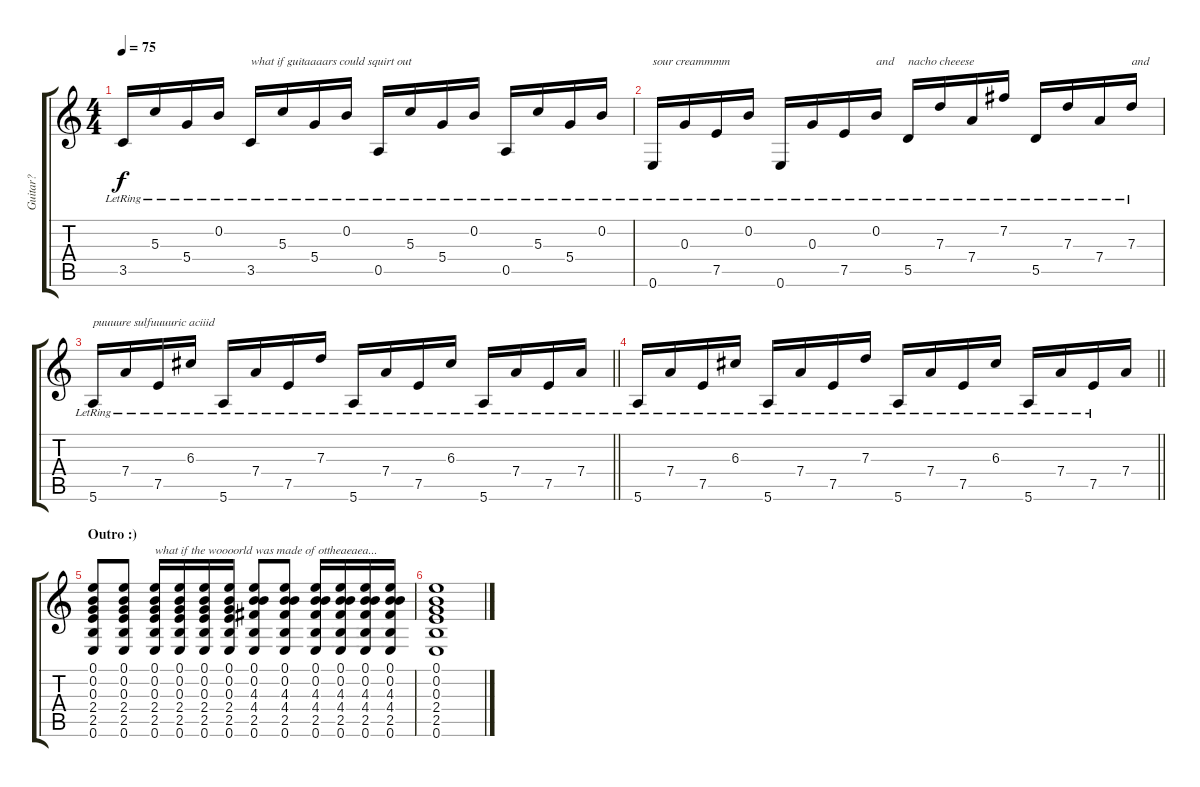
\track ("Guitar?" "Guitar?") {instrument acousticguitarsteel}
\staff {score tabs}
\tuning (E4 B3 G3 D3 A2 E2) {hide}
\ts (4 4)
\tempo 75
\clef g2
\ks c
3.5{lr}.16{dy f} 5.3{lr}.16 5.4{lr}.16 0.2{lr}.16 3.5{lr}.16{txt "what if guitaaaars could squirt out"} 5.3{lr}.16 5.4{lr}.16 0.2{lr}.16 0.5{lr}.16 5.3{lr}.16 5.4{lr}.16 0.2{lr}.16 0.5{lr}.16 5.3{lr}.16 5.4{lr}.16 0.2{lr}.16 |
0.6{lr}.16{txt "sour creammmm"} 0.3{lr}.16 7.5{lr}.16 0.2{lr}.16 0.6{lr}.16 0.3{lr}.16 7.5{lr}.16 0.2{lr}.16{txt "and"} 5.5{lr}.16{txt "nacho cheeese"} 7.3{lr}.16 7.4{lr}.16 7.2{lr}.16 5.5{lr}.16 7.3{lr}.16 7.4{lr}.16 7.3{lr}.16{txt "and"} |
\barLineRight lightlight
5.6{lr}.16{txt "puuuure sulfuuuuric aciiid"} 7.4{lr}.16 7.5{lr}.16 6.3{lr}.16 5.6{lr}.16 7.4{lr}.16 7.5{lr}.16 7.3{lr}.16 5.6{lr}.16 7.4{lr}.16 7.5{lr}.16 6.3{lr}.16 5.6{lr}.16 7.4{lr}.16 7.5{lr}.16 7.4{lr}.16 |
\section ("" "")
\barLineRight lightlight
5.6{lr}.16 7.4{lr}.16 7.5{lr}.16 6.3{lr}.16 5.6{lr}.16 7.4{lr}.16 7.5{lr}.16 7.3{lr}.16 5.6{lr}.16 7.4{lr}.16 7.5{lr}.16 6.3{lr}.16 5.6{lr}.16 7.4{lr}.16 7.5{lr}.16 7.4.16 |
\section ("" "Outro :)")
(0.1 0.2 0.3 2.4 2.5 0.6).8 (0.1 0.2 0.3 2.4 2.5 0.6).8 (0.1 0.2 0.3 2.4 2.5 0.6).16{txt "what if the woooorld was made of ottheaeaea..."} (0.1 0.2 0.3 2.4 2.5 0.6).16 (0.1 0.2 0.3 2.4 2.5 0.6).16 (0.1 0.2 0.3 2.4 2.5 0.6).16 (0.1 0.2 4.3 4.4 2.5 0.6).8 (0.1 0.2 4.3 4.4 2.5 0.6).8 (0.1 0.2 4.3 4.4 2.5 0.6).16 (0.1 0.2 4.3 4.4 2.5 0.6).16 (0.1 0.2 4.3 4.4 2.5 0.6).16 (0.1 0.2 4.3 4.4 2.5 0.6).16 |
(0.1 0.2 0.3 2.4 2.5 0.6).1
